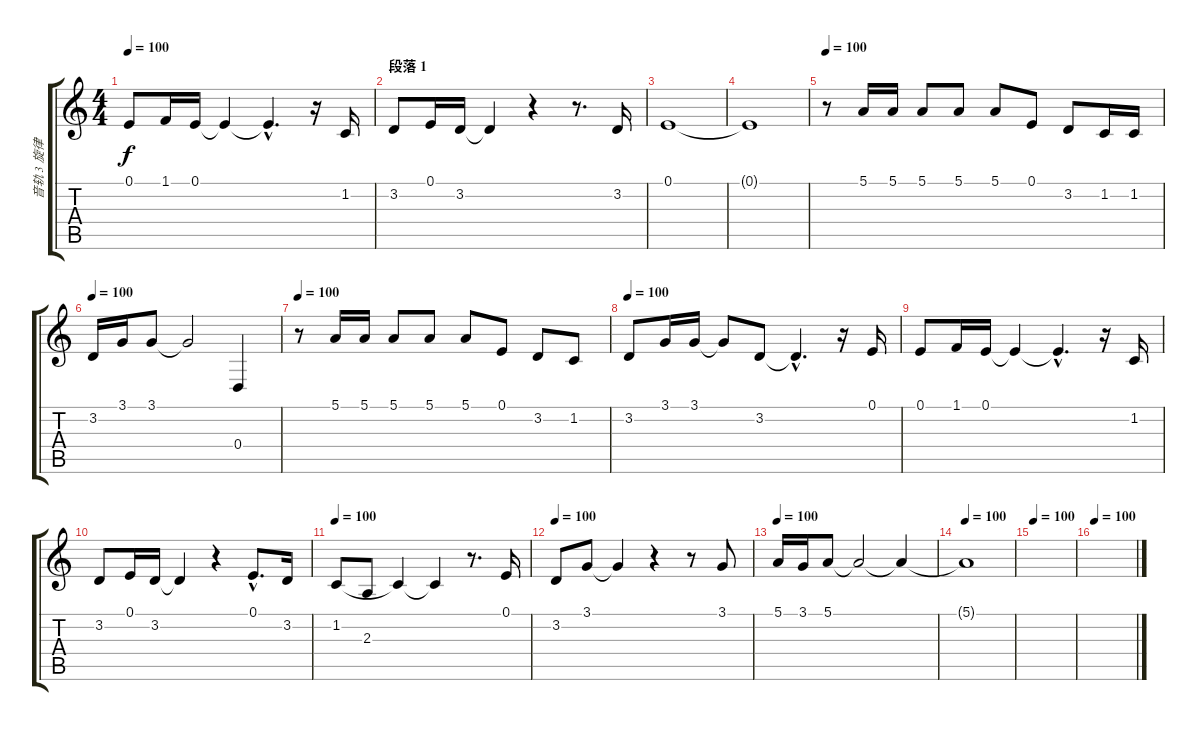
\track ("音轨 3 旋律" "音轨 3 旋律") {instrument acousticgrandpiano}
\staff {score tabs}
\tuning (E4 B3 G3 D3 A2 E2) {hide}
\ts (4 4)
\tempo 100
\clef g2
\ks c
0.1.8{dy f} 1.1.16 0.1.16 0.1{t}.4 0.1{hac t}.4{d} r.16 1.2.16 |
\section ("" "段落 1")
3.2.8 0.1.16 3.2.16 3.2{t}.4 r.4 r.8{d} 3.2.16 |
0.1.1 |
0.1{t}.1 |
\tempo 100
r.8 5.1.16 5.1.16 5.1.8 5.1.8 5.1.8 0.1.8 3.2.8 1.2.16 1.2.16 |
\tempo 100
3.2.16 3.1.16 3.1.8 3.1{t}.2 0.4.4 |
\tempo 100
r.8 5.1.16 5.1.16 5.1.8 5.1.8 5.1.8 0.1.8 3.2.8 1.2.8 |
\tempo 100
3.2.8 3.1.16 3.1.16 3.1{t}.8 3.2.8 3.2{hac t}.4{d} r.16 0.1.16 |
0.1.8 1.1.16 0.1.16 0.1{t}.4 0.1{hac t}.4{d} r.16 1.2.16 |
3.2.8 0.1.16 3.2.16 3.2{t}.4 r.4 0.1{hac}.8{d} 3.2.16 |
\tempo 100
1.2.8 2.3.8 1.2{t}.4 1.2{t}.4 r.8{d} 0.1.16 |
\tempo 100
3.2.8 3.1.8 3.1{t}.4 r.4 r.8 3.1.8 |
\tempo 100
5.1.16 3.1.16 5.1.8 5.1{t}.2 5.1{t}.4 |
\tempo 100
5.1{t}.1 |
\tempo 100
|
\tempo 100
